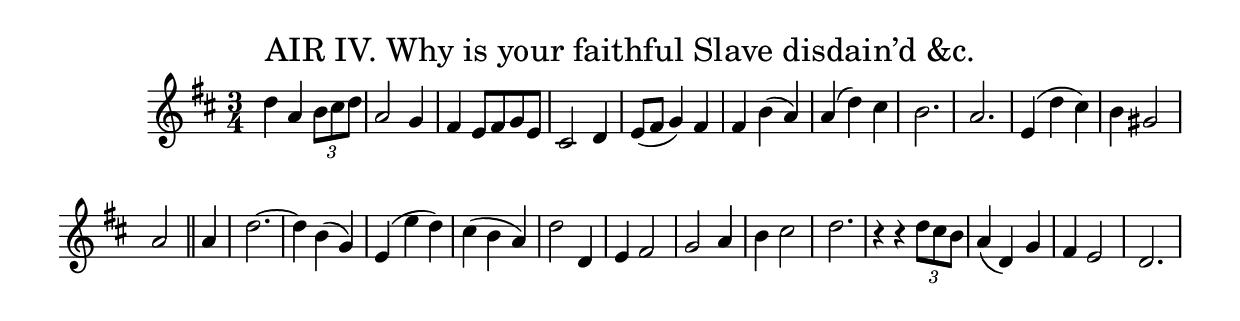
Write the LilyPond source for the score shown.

\version "2.10.25" 
\include "english.ly"

\header
  {title = \markup \smaller \normal-text {"AIR IV. Why is your faithful Slave disdain’d &c."} }

\score
  {
  \new Staff
  \relative c''
  {
    \key d \major
    \time 3/4
    \clef treble
    d4 a \times 2/3 {b8 cs d} | a2 g4 | fs4 e8 fs g e | cs2 d4 |
    e8( fs g4) fs | fs4 b( a) | a4( d) cs | b2. | a2. |
    e4( d' cs) | b4 gs2 | a2 \bar "||" % printed ":|:"
    a4 | d2.~ | d4 b( g) |
    e4( e' d) | cs4( b a) | d2 d,4 | e4 fs2 | g2 a4 | b4 cs2 | d2. |
    r4 r \times 2/3 {d8 cs b} | a4( d,) g | fs4 e2 | d2. 
    }
  \layout
    { \context
      { \Score
        \remove Bar_number_engraver
       }
    }
  \midi
    { \context
       { \Score tempoWholesPerMinute = #(ly:make-moment 180 4) } 
    }
  } 
  